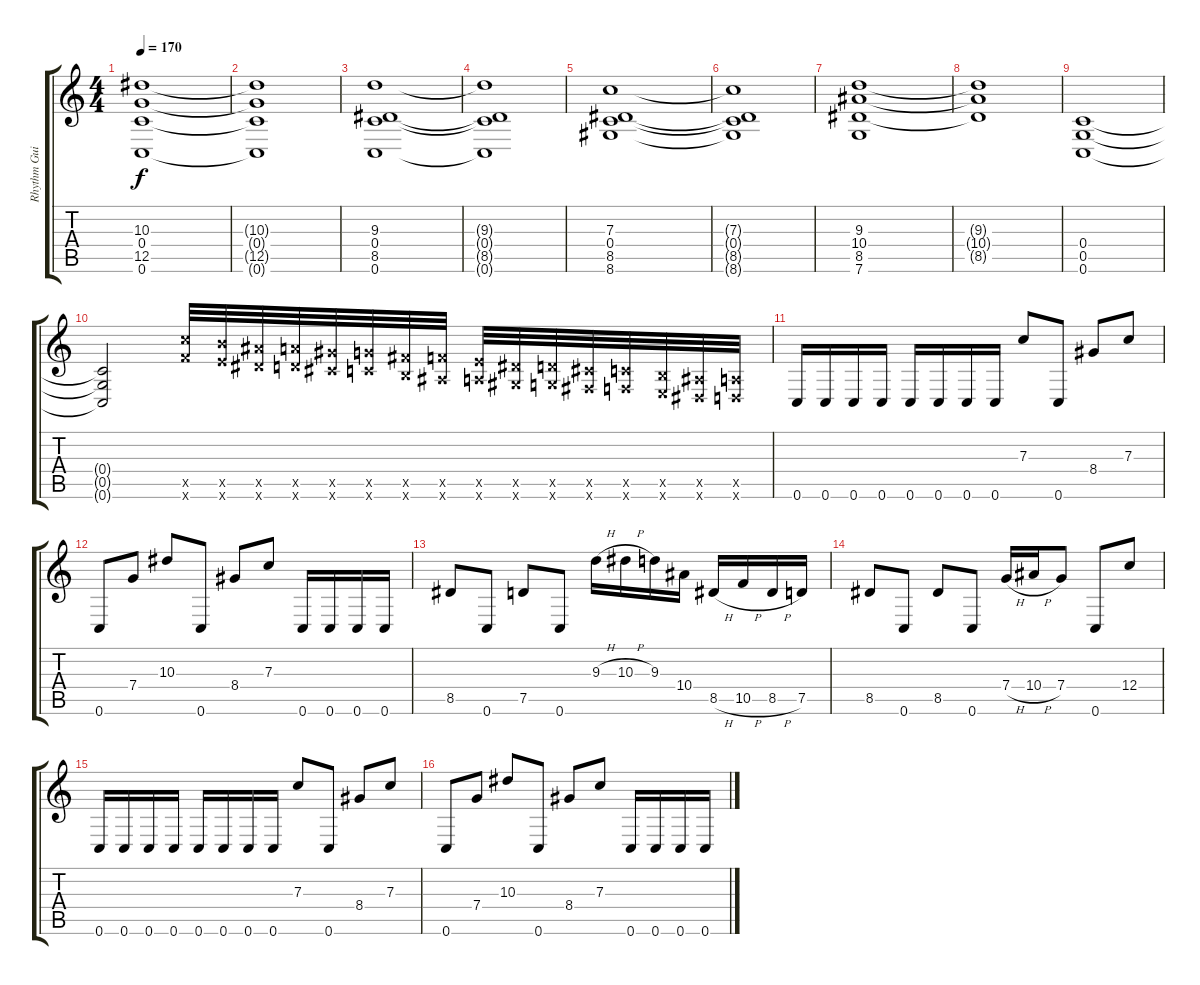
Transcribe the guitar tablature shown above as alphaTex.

\track ("Rhythm Guitar (Left)" "Rhythm Gui") {instrument distortionguitar}
\staff {score tabs}
\tuning (D4 A3 F3 C3 G2 C2) {hide}
\ts (4 4)
\tempo 170
\clef g2
\ks c
(10.3 0.4 12.5 0.6).1{dy f} |
(10.3{t} 0.4{t} 12.5{t} 0.6{t}).1 |
(9.3 0.4 8.5 0.6).1 |
(9.3{t} 0.4{t} 8.5{t} 0.6{t}).1 |
(7.3 0.4 8.5 8.6).1 |
(7.3{t} 0.4{t} 8.5{t} 8.6{t}).1 |
(9.3 10.4 8.5 7.6).1 |
(9.3{t} 10.4{t} 8.5{t}).1 |
(0.4 0.5 0.6).1 |
(0.4{t} 0.5{t} 0.6{t}).2 (17.5{x} 17.6{x}).32{instrument guitarfretnoise} (16.5{x} 16.6{x}).32 (15.5{x} 15.6{x}).32 (14.5{x} 14.6{x}).32 (13.5{x} 13.6{x}).32 (12.5{x} 12.6{x}).32 (11.5{x} 11.6{x}).32 (10.5{x} 10.6{x}).32 (9.5{x} 9.6{x}).32 (8.5{x} 8.6{x}).32 (7.5{x} 7.6{x}).32 (6.5{x} 6.6{x}).32 (5.5{x} 5.6{x}).32 (4.5{x} 4.6{x}).32 (3.5{x} 3.6{x}).32 (2.5{x} 2.6{x}).32 |
0.6.16{instrument distortionguitar} 0.6.16 0.6.16 0.6.16 0.6.16 0.6.16 0.6.16 0.6.16 7.3.8 0.6.8 8.4.8 7.3.8 |
0.6.8 7.4.8 10.3.8 0.6.8 8.4.8 7.3.8 0.6.16 0.6.16 0.6.16 0.6.16 |
8.5.8 0.6.8 7.5.8 0.6.8 9.3{h}.16 10.3{h}.16 9.3.16 10.4.16 8.5{h}.16 10.5{h}.16 8.5{h}.16 7.5.16 |
8.5.8 0.6.8 8.5.8 0.6.8 7.4{h}.16 10.4{h}.16 7.4.8 0.6.8 12.4.8 |
0.6.16 0.6.16 0.6.16 0.6.16 0.6.16 0.6.16 0.6.16 0.6.16 7.3.8 0.6.8 8.4.8 7.3.8 |
0.6.8 7.4.8 10.3.8 0.6.8 8.4.8 7.3.8 0.6.16 0.6.16 0.6.16 0.6.16
